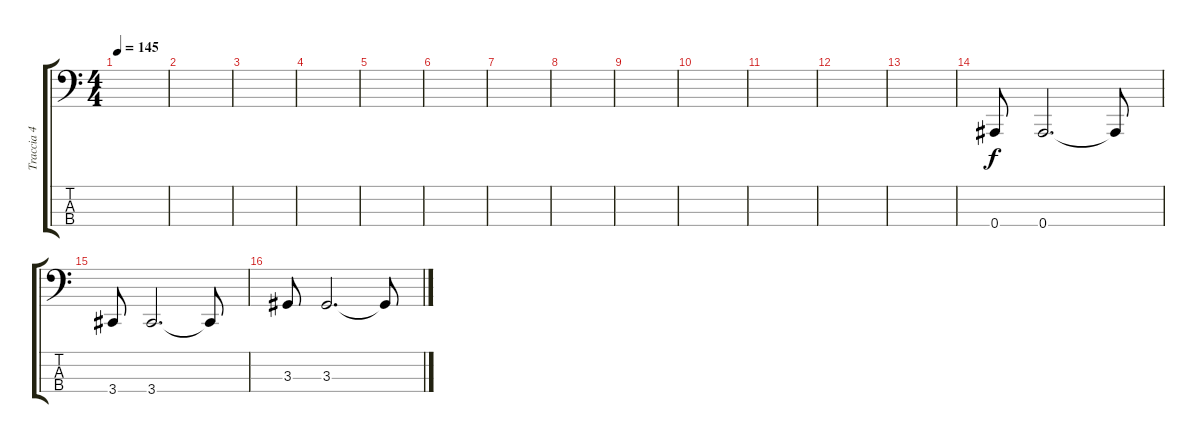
\track ("Traccia 4" "Traccia 4") {instrument electricbassfinger}
\staff {score tabs}
\tuning (Eb2 Bb1 F1 Bb0) {hide}
\ts (4 4)
\tempo 145
\clef f4
\ks c
|
|
|
|
|
|
|
|
|
|
|
|
|
0.4.8 0.4.2{d} 0.4{t}.8 |
3.4.8 3.4.2{d} 3.4{t}.8 |
3.3.8 3.3.2{d} 3.3{t}.8
